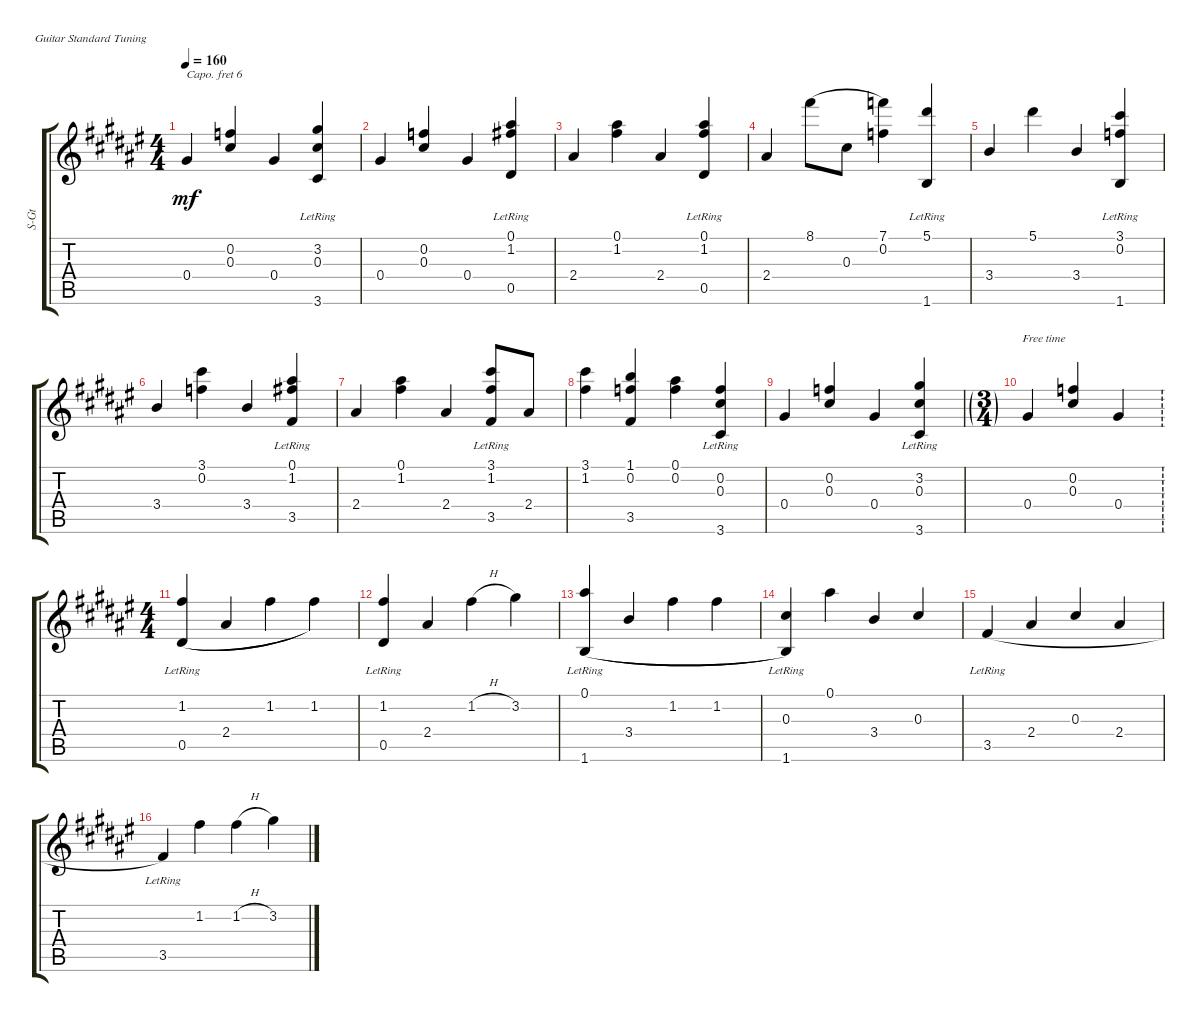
\defaultSystemsLayout 4
\bracketExtendMode groupsimilarinstruments
\track ("Steel Guitar" "S-Gt") {instrument acousticguitarsteel}
\staff {score tabs}
\capo 6
\tuning (E4 B3 G3 D3 A2 E2)
\ts (4 4)
\tempo 160
\clef g2
\ks f#
0.4{acc forcenatural}.4{dy mf beam Up} (0.3{acc forcenatural} 0.2{acc forcenatural}).4{beam Up} 0.4{acc forcenatural}.4{beam Up} (3.6{lr acc forcenatural} 3.2{acc forcenatural} 0.3{acc forcenatural}).4{beam Up} |
0.4{acc forcenatural}.4{beam Up} (0.2{acc forcenatural} 0.3{acc forcenatural}).4{beam Up} 0.4{acc forcenatural}.4{beam Up} (0.5{lr acc forcenatural} 1.2{acc forcenatural} 0.1{acc forcenatural}).4{beam Up} |
2.4{acc forcenatural}.4{beam Up} (0.1{acc forcenatural} 1.2{acc forcenatural}).4{beam Down} 2.4{acc forcenatural}.4{beam Up} (0.1{acc forcenatural} 1.2{acc forcenatural} 0.5{lr acc forcenatural}).4{beam Up} |
2.4{acc forcenatural}.4{beam Up} 8.1{acc forcenatural}.8{legatoorigin beam Down} 0.3{acc forcenatural}.8{legatoorigin beam Down} (7.1{acc forcenatural} 0.2{acc forcenatural}).4{beam Down} (5.1{lr acc forcenatural} 1.6{lr acc forcenatural}).4{beam Up} |
3.4{acc forcenatural}.4{beam Up} 5.1{acc forcenatural}.4{beam Down} 3.4{acc forcenatural}.4{beam Up} (3.1{lr acc forcenatural} 1.6{lr acc forcenatural} 0.2{lr acc forcenatural}).4{beam Up} |
3.4{acc forcenatural}.4{beam Up} (3.1{acc forcenatural} 0.2{acc forcenatural}).4{beam Down} 3.4{acc forcenatural}.4{beam Up} (3.5{lr acc forcenatural} 1.2{lr acc forcenatural} 0.1{lr acc forcenatural}).4{beam Up} |
2.4{acc forcenatural}.4{beam Up} (0.1{acc forcenatural} 1.2{acc forcenatural}).4{beam Down} 2.4{acc forcenatural}.4{beam Up} (3.5{lr acc forcenatural} 3.1{acc forcenatural} 1.2{acc forcenatural}).8{beam Up} 2.4{acc forcenatural}.8{beam Up} |
(3.1{acc forcenatural} 1.2{acc forcenatural}).4{beam Down} (1.1{acc forcenatural} 0.2{acc forcenatural} 3.5{acc forcenatural}).4{beam Up} (0.2{acc forcenatural} 0.1{acc forcenatural}).4{beam Down} (0.2{acc forcenatural} 0.3{acc forcenatural} 3.6{lr acc forcenatural}).4{beam Up} |
0.4{acc forcenatural}.4{beam Up} (0.3{acc forcenatural} 0.2{acc forcenatural}).4{beam Up} 0.4{acc forcenatural}.4{beam Up} (3.6{lr acc forcenatural} 3.2{acc forcenatural} 0.3{acc forcenatural}).4{beam Up} |
\ts (3 4)
\ft
0.4{acc forcenatural}.4{beam Up} (0.2{acc forcenatural} 0.3{acc forcenatural}).4{beam Up} 0.4{acc forcenatural}.4{beam Up} |
\ts (4 4)
(1.2{acc forcenatural} 0.5{lr acc forcenatural}).4{legatoorigin beam Up} 2.4{acc forcenatural}.4{legatoorigin beam Up} 1.2{acc forcenatural}.4{legatoorigin beam Down} 1.2{acc forcenatural}.4{beam Down} |
(1.2{acc forcenatural} 0.5{lr acc forcenatural}).4{beam Up} 2.4{acc forcenatural}.4{beam Up} 1.2{h acc forcenatural}.4{beam Down} 3.2{acc forcenatural}.4{beam Down} |
(0.1{acc forcenatural} 1.6{lr acc forcenatural}).4{legatoorigin beam Up} 3.4{acc forcenatural}.4{legatoorigin beam Up} 1.2{acc forcenatural}.4{legatoorigin beam Down} 1.2{acc forcenatural}.4{legatoorigin beam Down} |
(1.6{lr acc forcenatural} 0.3{acc forcenatural}).4{beam Up} 0.1{acc forcenatural}.4{beam Down} 3.4{acc forcenatural}.4{beam Up} 0.3{acc forcenatural}.4{beam Up} |
3.5{lr acc forcenatural}.4{legatoorigin beam Up} 2.4{acc forcenatural}.4{legatoorigin beam Up} 0.3{acc forcenatural}.4{legatoorigin beam Up} 2.4{acc forcenatural}.4{legatoorigin beam Up} |
3.5{lr acc forcenatural}.4{beam Up} 1.2{acc forcenatural}.4{beam Down} 1.2{h acc forcenatural}.4{beam Down} 3.2{acc forcenatural}.4{beam Down}
